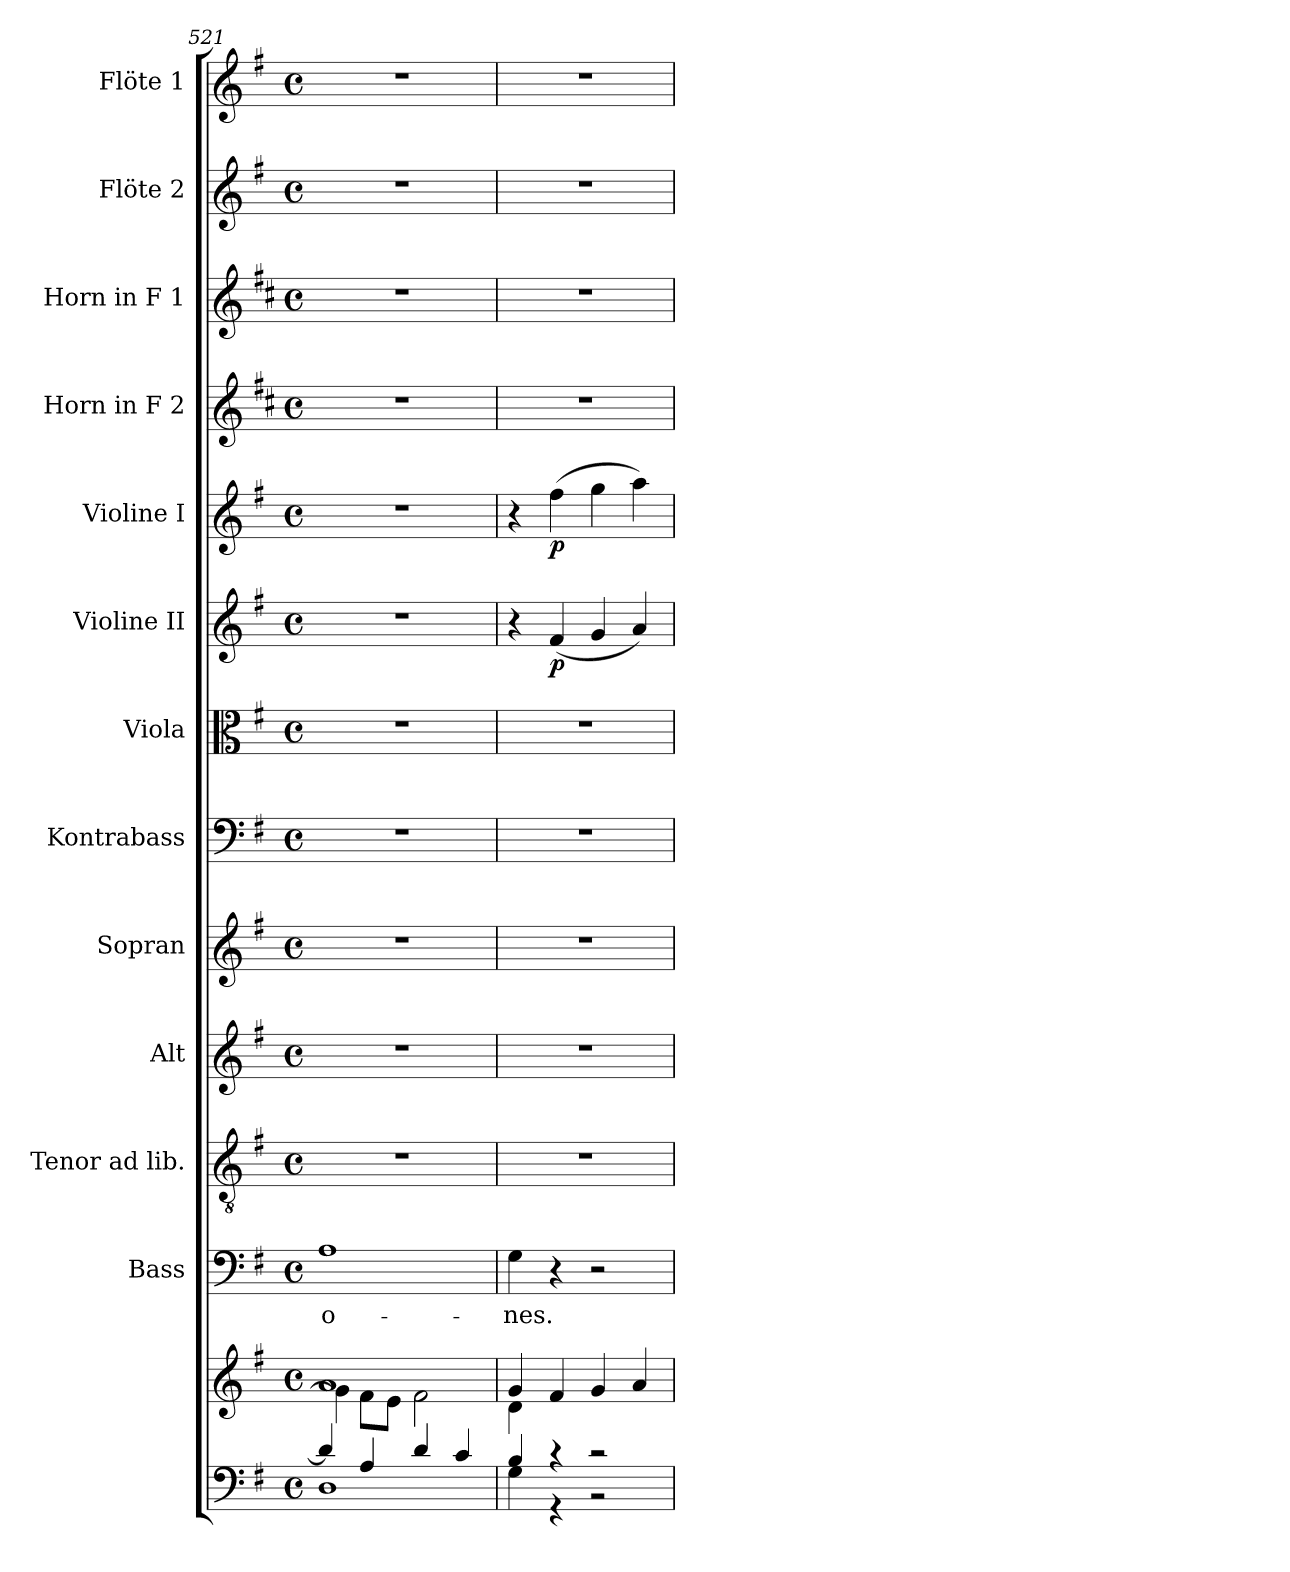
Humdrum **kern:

**kern	**kern	**kern	**text	**kern	**kern	**kern	**kern	**kern	**kern	**dynam	**kern	**dynam	**kern	**kern	**kern	**kern
*part13	*part13	*part12	*part12	*part11	*part10	*part9	*part8	*part7	*part6	*part6	*part5	*part5	*part4	*part3	*part2	*part1
*staff14	*staff13	*staff12	*staff12	*staff11	*staff10	*staff9	*staff8	*staff7	*staff6	*staff6	*staff5	*staff5	*staff4	*staff3	*staff2	*staff1
*	*	*I"Bass	*	*I"Tenor ad lib.	*I"Alt	*I"Sopran	*I"Kontrabass	*I"Viola	*I"Violine II	*	*I"Violine I	*	*I"Horn in F 2	*I"Horn in F 1	*I"Flöte 2	*I"Flöte 1
*	*	*I'B.	*	*I'T.	*I'A.	*I'S.	*I'Kb.	*I'Vla.	*I'Vl. II	*	*I'Vl. I	*	*	*	*I'Fl. 2	*I'Fl. 1
*clefF4	*clefG2	*clefF4	*	*clefGv2	*clefG2	*clefG2	*clefF4	*clefC3	*clefG2	*	*clefG2	*	*clefG2	*clefG2	*clefG2	*clefG2
*	*	*	*	*	*	*	*ITrd7c12	*	*	*	*	*	*ITrd4c7	*ITrd4c7	*	*
*k[f#]	*k[f#]	*k[f#]	*	*k[f#]	*k[f#]	*k[f#]	*k[f#]	*k[f#]	*k[f#]	*	*k[f#]	*	*k[f#]	*k[f#]	*k[f#]	*k[f#]
*G:	*G:	*G:	*	*G:	*G:	*G:	*G:	*G:	*G:	*	*G:	*	*G:	*G:	*G:	*G:
*M4/4	*M4/4	*M4/4	*	*M4/4	*M4/4	*M4/4	*M4/4	*M4/4	*M4/4	*	*M4/4	*	*M4/4	*M4/4	*M4/4	*M4/4
*met(c)	*met(c)	*met(c)	*	*met(c)	*met(c)	*met(c)	*met(c)	*met(c)	*met(c)	*	*met(c)	*	*met(c)	*met(c)	*met(c)	*met(c)
=521	=521	=521	=521	=521	=521	=521	=521	=521	=521	=521	=521	=521	=521	=521	=521	=521
*^	*^	*	*	*	*	*	*	*	*	*	*	*	*	*	*	*
!	!	!	!	!	!LO:LY:b	!	!	!	!	!	!	!	!	!	!	!	!	!
4d/]	1D	1a	4g\]	1A	-o-	1r	1r	1r	1r	1r	1r	.	1r	.	1r	1r	1r	1r
4A/	.	.	8f#\L	.	.	.	.	.	.	.	.	.	.	.	.	.	.	.
.	.	.	8e\J	.	.	.	.	.	.	.	.	.	.	.	.	.	.	.
4d/	.	.	2f#\	.	.	.	.	.	.	.	.	.	.	.	.	.	.	.
4c/	.	.	.	.	.	.	.	.	.	.	.	.	.	.	.	.	.	.
=522	=522	=522	=522	=522	=522	=522	=522	=522	=522	=522	=522	=522	=522	=522	=522	=522	=522	=522
!	!	!	!	!	!LO:LY:b	!	!	!	!	!	!	!	!	!	!	!	!	!
4B/	4G\	4g/	4d\	4G\	-nes.	1r	1r	1r	1r	1r	4r	.	4r	.	1r	1r	1r	1r
!	!	!	!	!	!	!	!	!	!	!	!	!LO:DY:b	!	!LO:DY:b	!	!	!	!
4r	4r	4f#/	2.ryy	4r	.	.	.	.	.	.	(<4f#/	p	(>4ff#\	p	.	.	.	.
2r	2r	4g/	.	2r	.	.	.	.	.	.	4g/	.	4gg\	.	.	.	.	.
.	.	4a/	.	.	.	.	.	.	.	.	4a/)	.	4aa\)	.	.	.	.	.
*v	*v	*	*	*	*	*	*	*	*	*	*	*	*	*	*	*	*	*
*	*v	*v	*	*	*	*	*	*	*	*	*	*	*	*	*	*	*
=	=	=	=	=	=	=	=	=	=	=	=	=	=	=	=	=
*-	*-	*-	*-	*-	*-	*-	*-	*-	*-	*-	*-	*-	*-	*-	*-	*-
